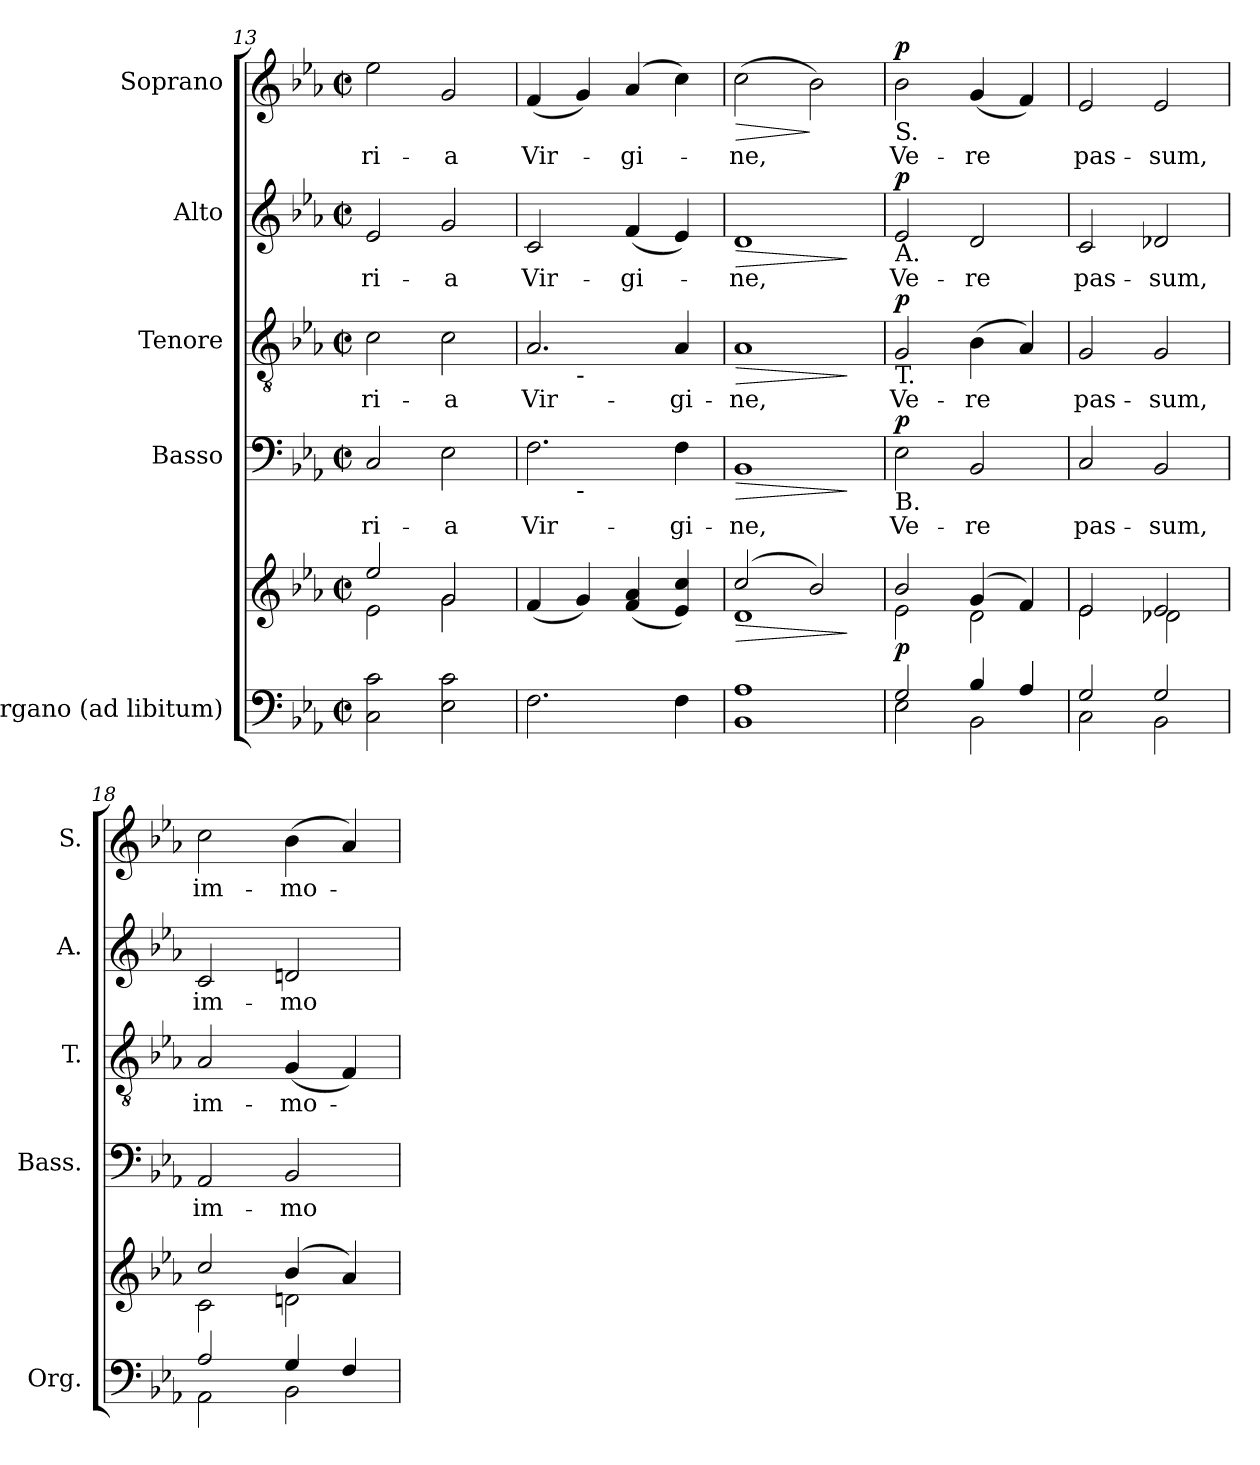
**kern	**kern	**dynam	**kern	**text	**dynam	**kern	**text	**dynam	**kern	**text	**dynam	**kern	**text	**dynam
*part5	*part5	*part5	*part4	*part4	*part4	*part3	*part3	*part3	*part2	*part2	*part2	*part1	*part1	*part1
*staff6	*staff5	*staff5/6	*staff4	*staff4	*staff4	*staff3	*staff3	*staff3	*staff2	*staff2	*staff2	*staff1	*staff1	*staff1
*I"Organo (ad libitum)	*	*	*I"Basso	*	*	*I"Tenore	*	*	*I"Alto	*	*	*I"Soprano	*	*
*I'Org.	*	*	*I'Bass.	*	*	*I'T.	*	*	*I'A.	*	*	*I'S.	*	*
*clefF4	*clefG2	*	*clefF4	*	*	*clefGv2	*	*	*clefG2	*	*	*clefG2	*	*
*	*	*	*	*	*	*ITrd7c12	*	*	*	*	*	*	*	*
*k[b-e-a-]	*k[b-e-a-]	*	*k[b-e-a-]	*	*	*k[b-e-a-]	*	*	*k[b-e-a-]	*	*	*k[b-e-a-]	*	*
*E-:	*E-:	*	*E-:	*	*	*E-:	*	*	*E-:	*	*	*E-:	*	*
*M2/2	*M2/2	*	*M2/2	*	*	*M2/2	*	*	*M2/2	*	*	*M2/2	*	*
*met(c|)	*met(c|)	*	*met(c|)	*	*	*met(c|)	*	*	*met(c|)	*	*	*met(c|)	*	*
=13	=13	=13	=13	=13	=13	=13	=13	=13	=13	=13	=13	=13	=13	=13
*	*^	*	*	*	*	*	*	*	*	*	*	*	*	*
!	!	!	!	!	!LO:LY:b:color=#000000	!	!	!	!	!	!	!	!	!	!
!	!	!	!	!	!	!	!	!LO:LY:b:color=#000000	!	!	!	!	!	!	!
!	!	!	!	!	!	!	!	!	!	!	!LO:LY:b:color=#000000	!	!	!	!
!	!	!	!	!	!	!	!	!	!	!	!	!	!	!LO:LY:b:color=#000000	!
2Ci\ 2ci	2ee-i/	2e-i\	.	2Ci/	-ri-	.	2Ci\	-ri-	.	2e-i/	-ri-	.	2ee-i\	-ri-	.
!	!	!	!	!	!LO:LY:b:color=#000000	!	!	!	!	!	!	!	!	!	!
!	!	!	!	!	!	!	!	!LO:LY:b:color=#000000	!	!	!	!	!	!	!
!	!	!	!	!	!	!	!	!	!	!	!LO:LY:b:color=#000000	!	!	!	!
!	!	!	!	!	!	!	!	!	!	!	!	!	!	!LO:LY:b:color=#000000	!
2E-i\ 2ci	2gi/	2gi\	.	2E-i\	-a	.	2Ci\	-a	.	2gi/	-a	.	2gi/	-a	.
*	*v	*v	*	*	*	*	*	*	*	*	*	*	*	*	*
=14	=14	=14	=14	=14	=14	=14	=14	=14	=14	=14	=14	=14	=14	=14
*	*^	*	*	*	*	*	*	*	*	*	*	*	*	*
!	!	!	!	!	!LO:LY:b:color=#000000	!	!	!	!	!	!	!	!	!	!
*	*v	*v	*	*	*	*	*	*	*	*	*	*	*	*	*
*	*^	*	*	*	*	*	*	*	*	*	*	*	*	*
!	!	!	!	!	!	!	!	!LO:LY:b:color=#000000	!	!	!	!	!	!	!
*	*v	*v	*	*	*	*	*	*	*	*	*	*	*	*	*
*	*^	*	*	*	*	*	*	*	*	*	*	*	*	*
!	!	!	!	!	!	!	!	!	!	!	!LO:LY:b:color=#000000	!	!	!	!
*	*v	*v	*	*	*	*	*	*	*	*	*	*	*	*	*
*	*^	*	*	*	*	*	*	*	*	*	*	*	*	*
!	!	!	!	!	!	!	!	!	!	!	!	!	!	!LO:LY:b:color=#000000	!
*	*v	*v	*	*^	*	*	*^	*	*	*	*	*	*	*	*
2.Fi\	(4fi/	.	2.Fi\	4ryy	Vir-	.	2.AA-i/	4ryy	Vir-	.	2ci/	Vir-	.	(4fi/	Vir-	.
!	!	!	!	!	!	!	!	!LO:TX:b:t=-	!	!	!	!	!	!	!	!
!	!	!	!	!LO:TX:b:t=-	!	!	!	!	!	!	!	!	!	!	!	!
.	4gi/)	.	.	2.ryy	.	.	.	2.ryy	.	.	.	.	.	4gi/)	.	.
!	!	!	!	!	!	!	!	!	!	!	!	!LO:LY:b:color=#000000	!	!	!	!
!	!	!	!	!	!	!	!	!	!	!	!	!	!	!	!LO:LY:b:color=#000000	!
.	(4fi/ 4a-i	.	.	.	.	.	.	.	.	.	(4fi/	-gi-	.	(4a-i/	-gi-	.
!	!	!	!	!	!LO:LY:b:color=#000000	!	!	!	!	!	!	!	!	!	!	!
!	!	!	!	!	!	!	!	!	!LO:LY:b:color=#000000	!	!	!	!	!	!	!
4Fi\	4e-i/ 4cci)	.	4Fi\	.	-gi-	.	4AA-i/	.	-gi-	.	4e-i/)	.	.	4cci\)	.	.
=15	=15	=15	=15	=15	=15	=15	=15	=15	=15	=15	=15	=15	=15	=15	=15	=15
*	*^	*	*	*	*	*	*	*	*	*	*	*	*	*	*	*
!	!	!	!LO:HP:b	!	!	!	!	!	!	!	!	!	!	!	!	!	!
*	*	*	*	*v	*v	*	*	*	*	*	*	*	*	*	*	*	*
*	*	*	*	*	*	*	*v	*v	*	*	*	*	*	*	*	*
*	*	*	*	*^	*	*	*^	*	*	*	*	*	*	*	*
!	!	!	!	!	!	!LO:LY:b:color=#000000	!LO:HP:b	!	!	!	!	!	!	!	!	!	!
*	*	*	*	*v	*v	*	*	*	*	*	*	*	*	*	*	*	*
*	*	*	*	*	*	*	*v	*v	*	*	*	*	*	*	*	*
*	*	*	*	*^	*	*	*^	*	*	*	*	*	*	*	*
!	!	!	!	!	!	!	!	!	!	!LO:LY:b:color=#000000	!LO:HP:b	!	!	!	!	!	!
*	*	*	*	*v	*v	*	*	*	*	*	*	*	*	*	*	*	*
*	*	*	*	*	*	*	*v	*v	*	*	*	*	*	*	*	*
*	*	*	*	*^	*	*	*^	*	*	*	*	*	*	*	*
!	!	!	!	!	!	!	!	!	!	!	!	!	!LO:LY:b:color=#000000	!LO:HP:b	!	!	!
*	*	*	*	*v	*v	*	*	*	*	*	*	*	*	*	*	*	*
*	*	*	*	*	*	*	*v	*v	*	*	*	*	*	*	*	*
*	*	*	*	*^	*	*	*^	*	*	*	*	*	*	*	*
!	!	!	!	!	!	!	!	!	!	!	!	!	!	!	!	!LO:LY:b:color=#000000	!LO:HP:b
*	*	*	*	*v	*v	*	*	*	*	*	*	*	*	*	*	*	*
*	*	*	*	*	*	*	*v	*v	*	*	*	*	*	*	*	*
1BB-i 1A-i	(2cci/	1di	>	1BB-i	-ne,	>	1AA-i	-ne,	>	1di	-ne,	>	(2cci\	-ne,	>
.	2b-i/)	.	.	.	.	.	.	.	.	.	.	.	2b-i\)	.	]
*	*v	*v	*	*	*	*	*	*	*	*	*	*	*	*	*
.	.	]	.	.	]	.	.	]	.	.	]	.	.	.
!!LO:PB:g=z
=16	=16	=16	=16	=16	=16	=16	=16	=16	=16	=16	=16	=16	=16	=16
*^	*^	*	*	*	*	*	*	*	*	*	*	*	*	*
!	!	!	!	!	!	!LO:LY:b:color=#000000	!	!	!	!	!	!	!	!	!	!
!	!	!	!	!	!	!	!	!	!LO:LY:b:color=#000000	!	!	!	!	!	!	!
!	!	!	!	!	!	!	!	!	!	!	!	!LO:LY:b:color=#000000	!	!	!	!
!	!	!	!	!	!	!	!	!	!	!	!	!	!	!LO:TX:b:t=S.	!	!
!	!	!	!	!	!	!	!	!	!	!	!LO:TX:b:t=A.	!	!	!	!	!
!	!	!	!	!	!	!	!	!LO:TX:b:t=T.	!	!	!	!	!	!	!	!
!	!	!	!	!	!LO:TX:b:t=B.	!	!	!	!	!	!	!	!	!	!	!
!	!	!	!	!	!	!	!	!	!	!	!	!	!	!	!LO:LY:b:color=#000000	!
2Gi/	2E-i\	2b-i/	2e-i\	p	2E-i\	Ve-	p	2GGi/	Ve-	p	2e-i/	Ve-	p	2b-i\	Ve-	p
!	!	!	!	!	!	!LO:LY:b:color=#000000	!	!	!	!	!	!	!	!	!	!
!	!	!	!	!	!	!	!	!	!LO:LY:b:color=#000000	!	!	!	!	!	!	!
!	!	!	!	!	!	!	!	!	!	!	!	!LO:LY:b:color=#000000	!	!	!	!
!	!	!	!	!	!	!	!	!	!	!	!	!	!	!	!LO:LY:b:color=#000000	!
4B-i/	2BB-i\	(4gi/	2di\	.	2BB-i/	-re	.	(4BB-i\	-re	.	2di/	-re	.	(4gi/	-re	.
4A-i/	.	4fi/)	.	.	.	.	.	4AA-i/)	.	.	.	.	.	4fi/)	.	.
=17	=17	=17	=17	=17	=17	=17	=17	=17	=17	=17	=17	=17	=17	=17	=17	=17
!	!	!	!	!	!	!LO:LY:b:color=#000000	!	!	!	!	!	!	!	!	!	!
!	!	!	!	!	!	!	!	!	!LO:LY:b:color=#000000	!	!	!	!	!	!	!
!	!	!	!	!	!	!	!	!	!	!	!	!LO:LY:b:color=#000000	!	!	!	!
!	!	!	!	!	!	!	!	!	!	!	!	!	!	!	!LO:LY:b:color=#000000	!
2Gi/	2Ci\	2e-i/	2e-i\	.	2Ci/	pas-	.	2GGi/	pas-	.	2ci/	pas-	.	2e-i/	pas-	.
!	!	!	!	!	!	!LO:LY:b:color=#000000	!	!	!	!	!	!	!	!	!	!
!	!	!	!	!	!	!	!	!	!LO:LY:b:color=#000000	!	!	!	!	!	!	!
!	!	!	!	!	!	!	!	!	!	!	!	!LO:LY:b:color=#000000	!	!	!	!
!	!	!	!	!	!	!	!	!	!	!	!	!	!	!	!LO:LY:b:color=#000000	!
2Gi/	2BB-i\	2e-i/	2d-Xi\	.	2BB-i/	-sum,	.	2GGi/	-sum,	.	2d-Xi/	-sum,	.	2e-i/	-sum,	.
=18	=18	=18	=18	=18	=18	=18	=18	=18	=18	=18	=18	=18	=18	=18	=18	=18
!	!	!	!	!	!	!LO:LY:b:color=#000000	!	!	!	!	!	!	!	!	!	!
!	!	!	!	!	!	!	!	!	!LO:LY:b:color=#000000	!	!	!	!	!	!	!
!	!	!	!	!	!	!	!	!	!	!	!	!LO:LY:b:color=#000000	!	!	!	!
!	!	!	!	!	!	!	!	!	!	!	!	!	!	!	!LO:LY:b:color=#000000	!
2A-i/	2AA-i\	2cci/	2ci\	.	2AA-i/	im-	.	2AA-i/	im-	.	2ci/	im-	.	2cci\	im-	.
!	!	!	!	!	!	!LO:LY:b:color=#000000	!	!	!	!	!	!	!	!	!	!
!	!	!	!	!	!	!	!	!	!LO:LY:b:color=#000000	!	!	!	!	!	!	!
!	!	!	!	!	!	!	!	!	!	!	!	!LO:LY:b:color=#000000	!	!	!	!
!	!	!	!	!	!	!	!	!	!	!	!	!	!	!	!LO:LY:b:color=#000000	!
4Gi/	2BB-i\	(4b-i/	2dni\	.	2BB-i/	-mo-	.	(4GGi/	-mo-	.	2dni/	-mo-	.	(4b-i\	-mo-	.
4Fi/	.	4a-i/)	.	.	.	.	.	4FFi/)	.	.	.	.	.	4a-i/)	.	.
*v	*v	*	*	*	*	*	*	*	*	*	*	*	*	*	*	*
*	*v	*v	*	*	*	*	*	*	*	*	*	*	*	*	*
=	=	=	=	=	=	=	=	=	=	=	=	=	=	=
*-	*-	*-	*-	*-	*-	*-	*-	*-	*-	*-	*-	*-	*-	*-
